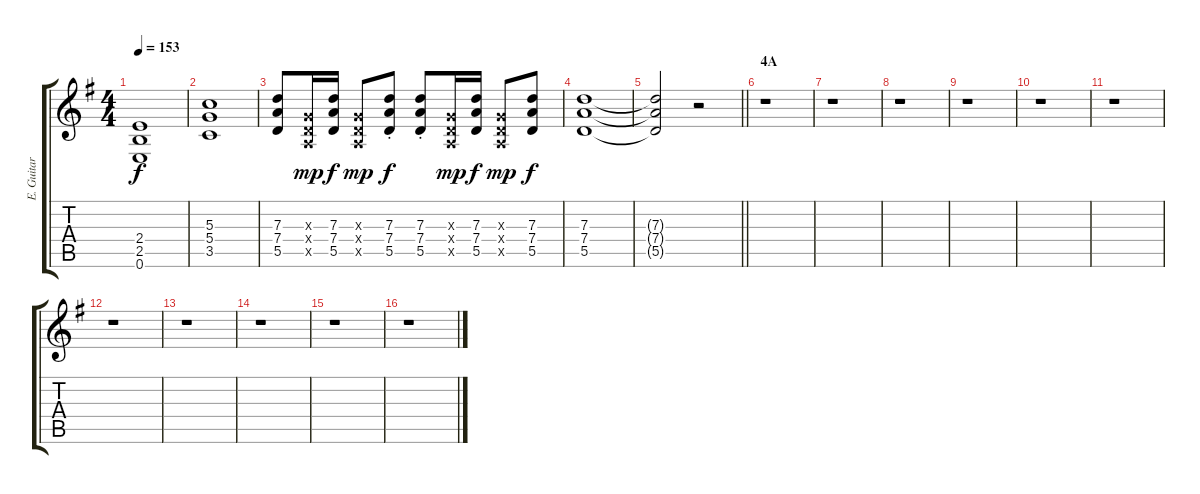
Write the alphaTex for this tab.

\track ("E. Guitar I" "E. Guitar ") {instrument overdrivenguitar}
\staff {score tabs}
\tuning (E4 B3 G3 D3 A2 E2) {hide}
\ts (4 4)
\tempo 153
\clef g2
\ks g
(2.4 2.5 0.6).1{dy f} |
(5.3 5.4 3.5).1 |
(7.3 7.4 5.5).8 (0.3{x} 0.4{x} 0.5{x}).16{dy mp} (7.3 7.4 5.5).16{dy f} (0.3{x} 0.4{x} 0.5{x}).8{dy mp} (7.3{st} 7.4{st} 5.5{st}).8{dy f} (7.3{st} 7.4 5.5).8 (0.3{x} 0.4{x} 0.5{x}).16{dy mp} (7.3 7.4 5.5).16{dy f} (0.3{x} 0.4{x} 0.5{x}).8{dy mp} (7.3 7.4 5.5).8{dy f} |
(7.3 7.4 5.5).1 |
\barLineRight lightlight
(7.3{t} 7.4{t} 5.5{t}).2 r.2 |
\section ("" "4A")
r.1 |
r.1 |
r.1 |
r.1 |
r.1 |
r.1 |
r.1 |
r.1 |
r.1 |
r.1 |
r.1
